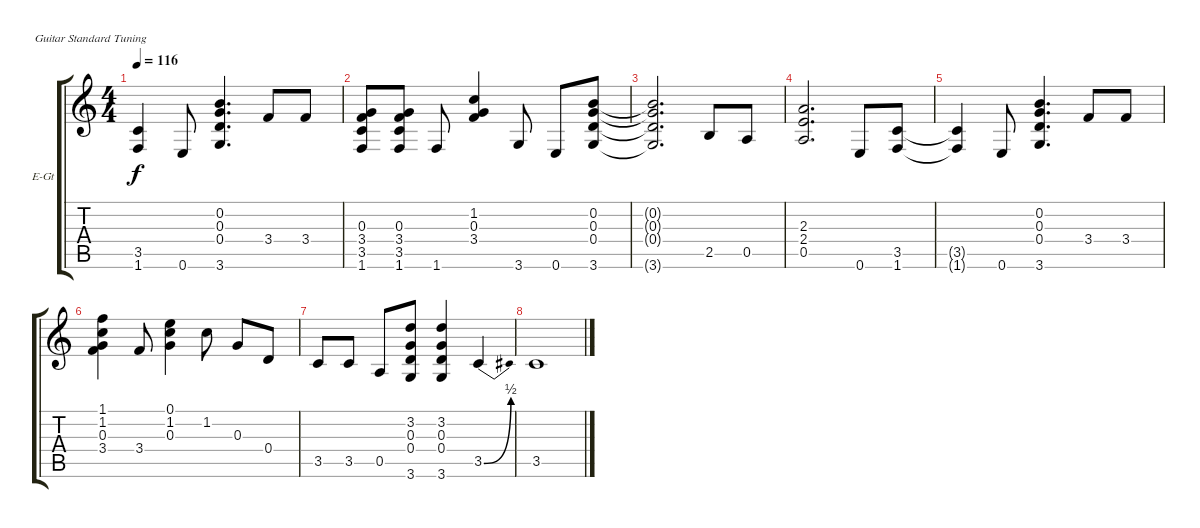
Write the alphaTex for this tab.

\bracketExtendMode groupsimilarinstruments
\firstSystemTrackNameOrientation horizontal
\otherSystemsTrackNameOrientation horizontal
\track ("Distortion + Riffs" "E-Gt") {instrument distortionguitar}
\staff {score tabs}
\tuning (E4 B3 G3 D3 A2 E2)
\ts (4 4)
\tempo 116
\clef g2
\ks c
(3.5{t} 1.6{t}).4{dy f} 0.6.8 (0.2 0.3 0.4 3.6).4{d} 3.4.8 3.4.8 |
(0.3 3.4 3.5 1.6).8 (0.3 3.4 3.5 1.6).8 1.6.8 (1.2 0.3 3.4).4 3.6.8 0.6.8 (0.2 0.3 0.4 3.6).8 |
(0.2{t} 0.3{t} 0.4{t} 3.6{t}).2{d} 2.5.8 0.5.8 |
(2.3 2.4 0.5).2{d} 0.6.8 (3.5 1.6).8 |
(3.5{t} 1.6{t}).4 0.6.8 (0.2 0.3 0.4 3.6).4{d} 3.4.8 3.4.8 |
(1.1 1.2 0.3 3.4).4 3.4.8 (0.1 1.2 0.3).4 1.2.8 0.3.8 0.4.8 |
3.5.8 3.5.8 0.5.8 (3.2 0.3 0.4 3.6).8 (3.2 0.3 0.4 3.6).4 3.5{be (bend 0 0 60 2)}.4 |
3.5.1
